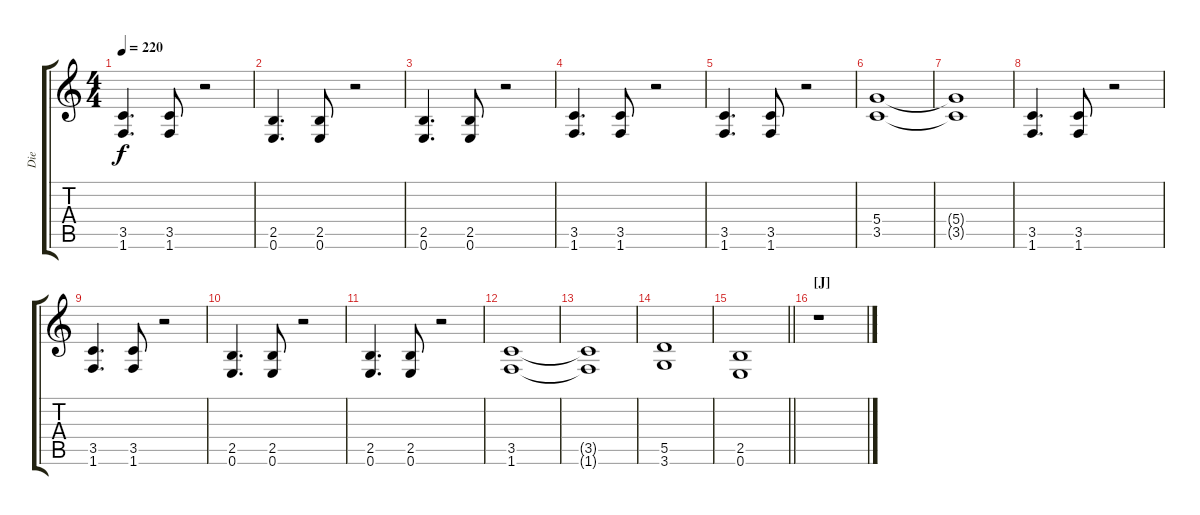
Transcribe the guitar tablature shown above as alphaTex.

\track ("Die" "Die") {instrument overdrivenguitar}
\staff {score tabs}
\tuning (E4 B3 G3 D3 A2 E2) {hide}
\ts (4 4)
\tempo 220
\clef g2
\ks c
(3.5 1.6).4{d dy f} (3.5 1.6).8 r.2 |
(2.5 0.6).4{d} (2.5 0.6).8 r.2 |
(2.5 0.6).4{d} (2.5 0.6).8 r.2 |
(3.5 1.6).4{d} (3.5 1.6).8 r.2 |
(3.5 1.6).4{d} (3.5 1.6).8 r.2 |
(5.4 3.5).1 |
(5.4{t} 3.5{t}).1 |
(3.5 1.6).4{d} (3.5 1.6).8 r.2 |
(3.5 1.6).4{d} (3.5 1.6).8 r.2 |
(2.5 0.6).4{d} (2.5 0.6).8 r.2 |
(2.5 0.6).4{d} (2.5 0.6).8 r.2 |
(3.5 1.6).1 |
(3.5{t} 1.6{t}).1 |
(5.5 3.6).1 |
\barLineRight lightlight
(2.5 0.6).1 |
\section ("" "[J]")
r.1
